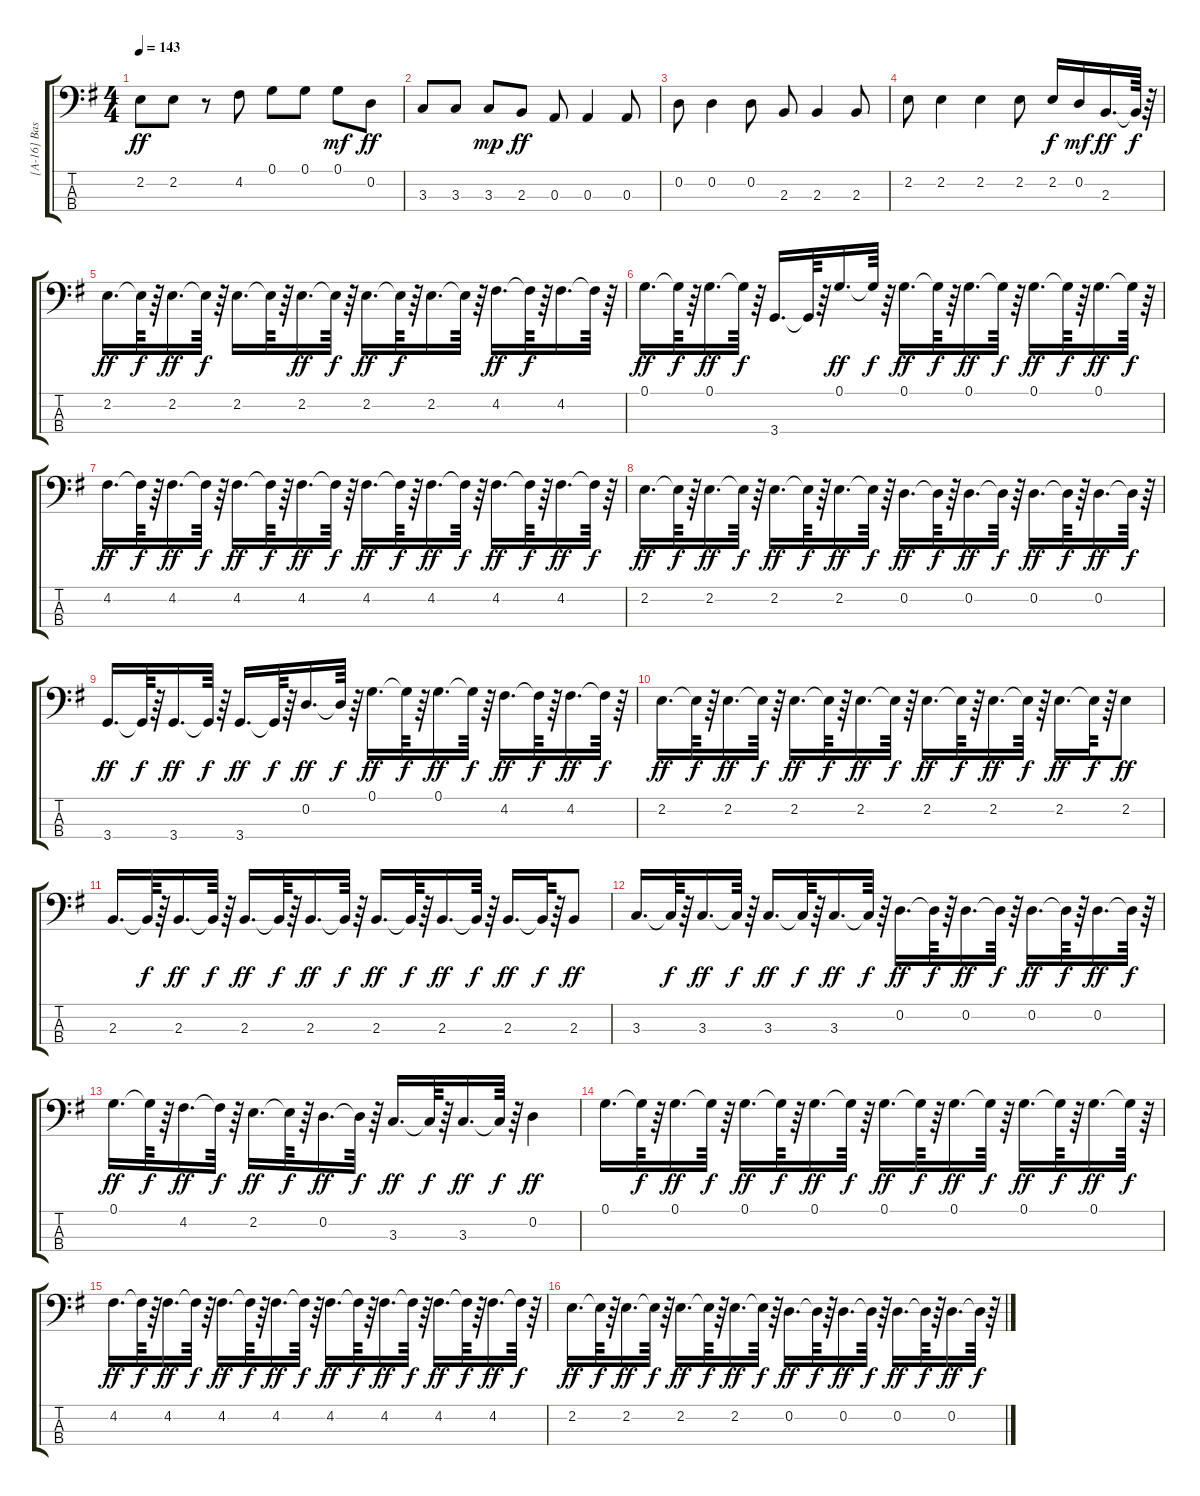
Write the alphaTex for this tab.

\track ("[A-16] Bass" "[A-16] Bas") {instrument fretlessbass}
\staff {score tabs}
\tuning (G2 D2 A1 E1) {hide}
\ts (4 4)
\tempo 143
\clef f4
\ks g
2.2.8{dy ff} 2.2.8 r.8 4.2.8 0.1.8 0.1.8 0.1.8{dy mf} 0.2.8{dy ff} |
3.3.8 3.3.8 3.3.8{dy mp} 2.3.8{dy ff} 0.3.8 0.3.4 0.3.8 |
0.2.8 0.2.4 0.2.8 2.3.8 2.3.4 2.3.8 |
2.2.8 2.2.4 2.2.4 2.2.8 2.2.16{dy f} 0.2.16{dy mf} 2.3.16{d dy ff} 2.3{t}.64{dy f} r.64 |
2.2.16{d dy ff} 2.2{t}.64{dy f} r.64 2.2.16{d dy ff} 2.2{t}.64{dy f} r.64 2.2.16{d} 2.2{t}.64 r.64 2.2.16{d dy ff} 2.2{t}.64{dy f} r.64 2.2.16{d dy ff} 2.2{t}.64{dy f} r.64 2.2.16{d} 2.2{t}.64 r.64 4.2.16{d dy ff} 4.2{t}.64{dy f} r.64 4.2.16{d} 4.2{t}.64 r.64 |
0.1.16{d dy ff} 0.1{t}.64{dy f} r.64 0.1.16{d dy ff} 0.1{t}.64{dy f} r.64 3.4.16{d} 3.4{t}.64 r.64 0.1.16{d dy ff} 0.1{t}.64{dy f} r.64 0.1.16{d dy ff} 0.1{t}.64{dy f} r.64 0.1.16{d dy ff} 0.1{t}.64{dy f} r.64 0.1.16{d dy ff} 0.1{t}.64{dy f} r.64 0.1.16{d dy ff} 0.1{t}.64{dy f} r.64 |
4.2.16{d dy ff} 4.2{t}.64{dy f} r.64 4.2.16{d dy ff} 4.2{t}.64{dy f} r.64 4.2.16{d dy ff} 4.2{t}.64{dy f} r.64 4.2.16{d dy ff} 4.2{t}.64{dy f} r.64 4.2.16{d dy ff} 4.2{t}.64{dy f} r.64 4.2.16{d dy ff} 4.2{t}.64{dy f} r.64 4.2.16{d dy ff} 4.2{t}.64{dy f} r.64 4.2.16{d dy ff} 4.2{t}.64{dy f} r.64 |
2.2.16{d dy ff} 2.2{t}.64{dy f} r.64 2.2.16{d dy ff} 2.2{t}.64{dy f} r.64 2.2.16{d dy ff} 2.2{t}.64{dy f} r.64 2.2.16{d dy ff} 2.2{t}.64{dy f} r.64 0.2.16{d dy ff} 0.2{t}.64{dy f} r.64 0.2.16{d dy ff} 0.2{t}.64{dy f} r.64 0.2.16{d dy ff} 0.2{t}.64{dy f} r.64 0.2.16{d dy ff} 0.2{t}.64{dy f} r.64 |
3.4.16{d dy ff} 3.4{t}.64{dy f} r.64 3.4.16{d dy ff} 3.4{t}.64{dy f} r.64 3.4.16{d dy ff} 3.4{t}.64{dy f} r.64 0.2.16{d dy ff} 0.2{t}.64{dy f} r.64 0.1.16{d dy ff} 0.1{t}.64{dy f} r.64 0.1.16{d dy ff} 0.1{t}.64{dy f} r.64 4.2.16{d dy ff} 4.2{t}.64{dy f} r.64 4.2.16{d dy ff} 4.2{t}.64{dy f} r.64 |
2.2.16{d dy ff} 2.2{t}.64{dy f} r.64 2.2.16{d dy ff} 2.2{t}.64{dy f} r.64 2.2.16{d dy ff} 2.2{t}.64{dy f} r.64 2.2.16{d dy ff} 2.2{t}.64{dy f} r.64 2.2.16{d dy ff} 2.2{t}.64{dy f} r.64 2.2.16{d dy ff} 2.2{t}.64{dy f} r.64 2.2.16{d dy ff} 2.2{t}.64{dy f} r.64 2.2.8{dy ff} |
2.3.16{d} 2.3{t}.64{dy f} r.64 2.3.16{d dy ff} 2.3{t}.64{dy f} r.64 2.3.16{d dy ff} 2.3{t}.64{dy f} r.64 2.3.16{d dy ff} 2.3{t}.64{dy f} r.64 2.3.16{d dy ff} 2.3{t}.64{dy f} r.64 2.3.16{d dy ff} 2.3{t}.64{dy f} r.64 2.3.16{d dy ff} 2.3{t}.64{dy f} r.64 2.3.8{dy ff} |
3.3.16{d} 3.3{t}.64{dy f} r.64 3.3.16{d dy ff} 3.3{t}.64{dy f} r.64 3.3.16{d dy ff} 3.3{t}.64{dy f} r.64 3.3.16{d dy ff} 3.3{t}.64{dy f} r.64 0.2.16{d dy ff} 0.2{t}.64{dy f} r.64 0.2.16{d dy ff} 0.2{t}.64{dy f} r.64 0.2.16{d dy ff} 0.2{t}.64{dy f} r.64 0.2.16{d dy ff} 0.2{t}.64{dy f} r.64 |
0.1.16{d dy ff} 0.1{t}.64{dy f} r.64 4.2.16{d dy ff} 4.2{t}.64{dy f} r.64 2.2.16{d dy ff} 2.2{t}.64{dy f} r.64 0.2.16{d dy ff} 0.2{t}.64{dy f} r.64 3.3.16{d dy ff} 3.3{t}.64{dy f} r.64 3.3.16{d dy ff} 3.3{t}.64{dy f} r.64 0.2.4{dy ff} |
0.1.16{d} 0.1{t}.64{dy f} r.64 0.1.16{d dy ff} 0.1{t}.64{dy f} r.64 0.1.16{d dy ff} 0.1{t}.64{dy f} r.64 0.1.16{d dy ff} 0.1{t}.64{dy f} r.64 0.1.16{d dy ff} 0.1{t}.64{dy f} r.64 0.1.16{d dy ff} 0.1{t}.64{dy f} r.64 0.1.16{d dy ff} 0.1{t}.64{dy f} r.64 0.1.16{d dy ff} 0.1{t}.64{dy f} r.64 |
4.2.16{d dy ff} 4.2{t}.64{dy f} r.64 4.2.16{d dy ff} 4.2{t}.64{dy f} r.64 4.2.16{d dy ff} 4.2{t}.64{dy f} r.64 4.2.16{d dy ff} 4.2{t}.64{dy f} r.64 4.2.16{d dy ff} 4.2{t}.64{dy f} r.64 4.2.16{d dy ff} 4.2{t}.64{dy f} r.64 4.2.16{d dy ff} 4.2{t}.64{dy f} r.64 4.2.16{d dy ff} 4.2{t}.64{dy f} r.64 |
2.2.16{d dy ff} 2.2{t}.64{dy f} r.64 2.2.16{d dy ff} 2.2{t}.64{dy f} r.64 2.2.16{d dy ff} 2.2{t}.64{dy f} r.64 2.2.16{d dy ff} 2.2{t}.64{dy f} r.64 0.2.16{d dy ff} 0.2{t}.64{dy f} r.64 0.2.16{d dy ff} 0.2{t}.64{dy f} r.64 0.2.16{d dy ff} 0.2{t}.64{dy f} r.64 0.2.16{d dy ff} 0.2{t}.64{dy f} r.64
